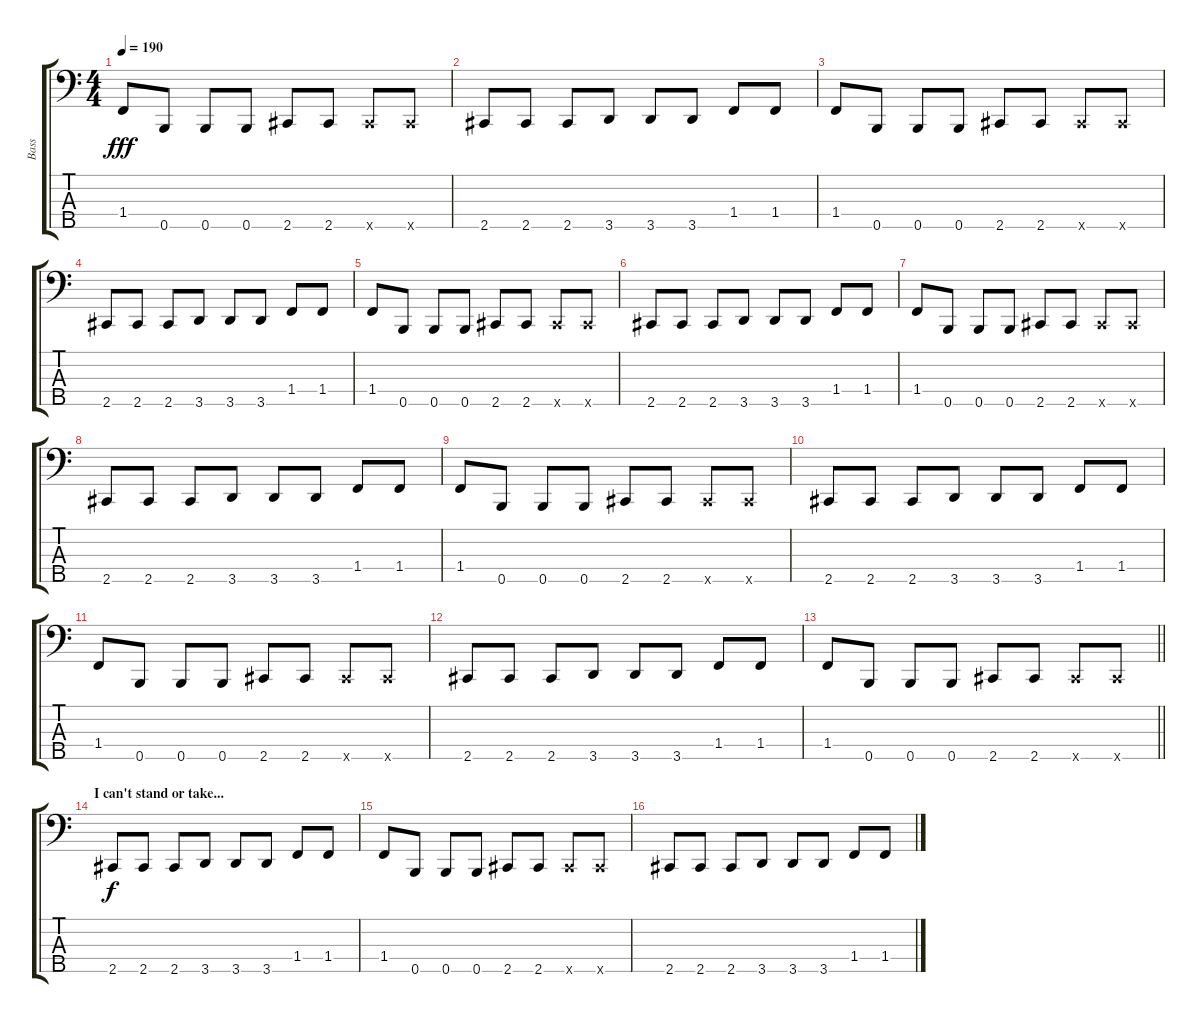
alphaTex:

\track ("Bass" "Bass") {instrument electricbasspick}
\staff {score tabs}
\tuning (G2 D2 A1 E1 B0) {hide}
\ts (4 4)
\tempo 190
\clef f4
\ks c
1.4.8{dy fff} 0.5.8 0.5.8 0.5.8 2.5.8 2.5.8 2.5{x}.8 2.5{x}.8 |
2.5.8 2.5.8 2.5.8 3.5.8 3.5.8 3.5.8 1.4.8 1.4.8 |
1.4.8 0.5.8 0.5.8 0.5.8 2.5.8 2.5.8 2.5{x}.8 2.5{x}.8 |
2.5.8 2.5.8 2.5.8 3.5.8 3.5.8 3.5.8 1.4.8 1.4.8 |
1.4.8 0.5.8 0.5.8 0.5.8 2.5.8 2.5.8 2.5{x}.8 2.5{x}.8 |
2.5.8 2.5.8 2.5.8 3.5.8 3.5.8 3.5.8 1.4.8 1.4.8 |
1.4.8 0.5.8 0.5.8 0.5.8 2.5.8 2.5.8 2.5{x}.8 2.5{x}.8 |
2.5.8 2.5.8 2.5.8 3.5.8 3.5.8 3.5.8 1.4.8 1.4.8 |
1.4.8 0.5.8 0.5.8 0.5.8 2.5.8 2.5.8 2.5{x}.8 2.5{x}.8 |
2.5.8 2.5.8 2.5.8 3.5.8 3.5.8 3.5.8 1.4.8 1.4.8 |
1.4.8 0.5.8 0.5.8 0.5.8 2.5.8 2.5.8 2.5{x}.8 2.5{x}.8 |
2.5.8 2.5.8 2.5.8 3.5.8 3.5.8 3.5.8 1.4.8 1.4.8 |
\barLineRight lightlight
1.4.8 0.5.8 0.5.8 0.5.8 2.5.8 2.5.8 2.5{x}.8 2.5{x}.8 |
\section ("" "I can't stand or take...")
2.5.8{dy f} 2.5.8 2.5.8 3.5.8 3.5.8 3.5.8 1.4.8 1.4.8 |
1.4.8 0.5.8 0.5.8 0.5.8 2.5.8 2.5.8 2.5{x}.8 2.5{x}.8 |
2.5.8 2.5.8 2.5.8 3.5.8 3.5.8 3.5.8 1.4.8 1.4.8
